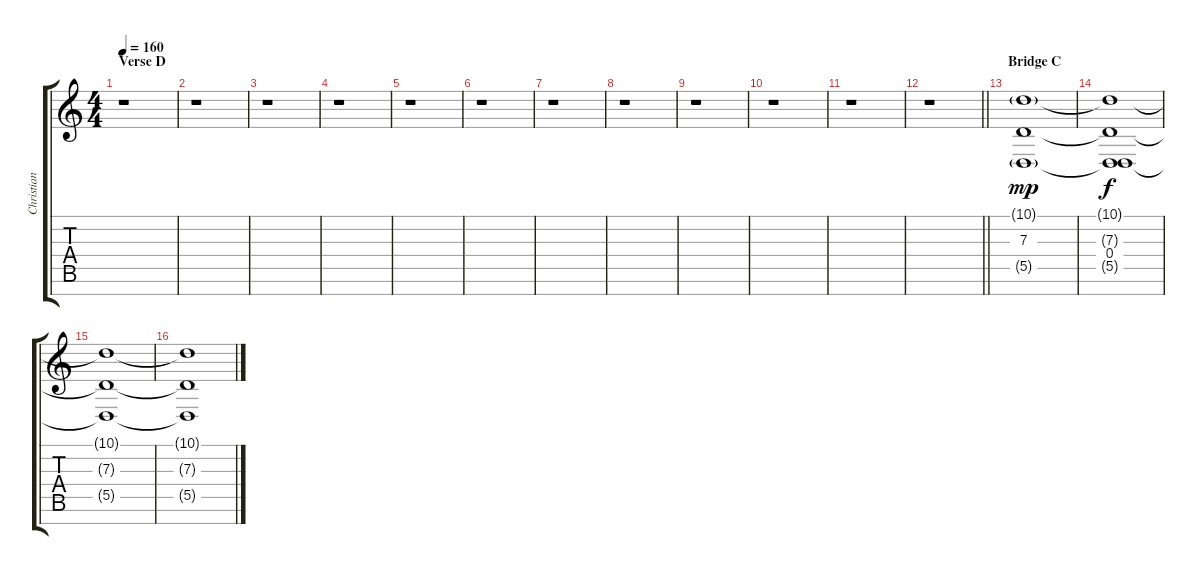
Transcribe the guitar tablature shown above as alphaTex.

\track ("Christian Kretschmar" "Christian ") {instrument pad2warm}
\staff {score tabs}
\tuning (E4 B3 G3 D3 A2 E2 B1) {hide}
\ts (4 4)
\section ("" "Verse D")
\tempo 160
\clef g2
\ks c
r.1{dy f} |
r.1 |
r.1 |
r.1 |
r.1 |
r.1 |
r.1 |
r.1 |
r.1 |
r.1 |
r.1 |
\barLineRight lightlight
r.1 |
\section ("" "Bridge C")
(10.1{g} 7.3 5.5{g}).1{dy mp} |
(10.1{t} 7.3{t} 0.4 5.5{t}).1{dy f} |
(10.1{t} 7.3{t} 5.5{t}).1 |
(10.1{t} 7.3{t} 5.5{t}).1
